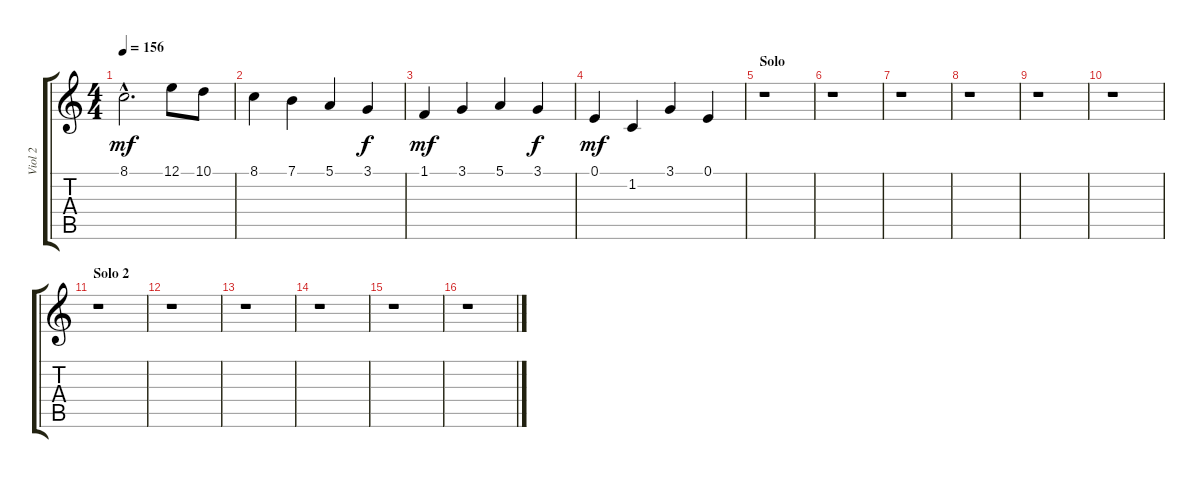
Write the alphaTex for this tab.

\track ("Viol 2" "Viol 2") {instrument viola}
\staff {score tabs}
\tuning (E4 B3 G3 D3 A2 E2) {hide}
\ts (4 4)
\tempo 156
\clef g2
\ks c
8.1{hac}.2{d dy mf} 12.1.8 10.1.8 |
8.1.4 7.1.4 5.1.4 3.1.4{dy f} |
1.1.4{dy mf} 3.1.4 5.1.4 3.1.4{dy f} |
0.1.4{dy mf} 1.2.4 3.1.4 0.1.4 |
\section ("" "Solo")
r.1 |
r.1 |
r.1 |
r.1 |
r.1 |
r.1 |
\section ("" "Solo 2")
r.1 |
r.1 |
r.1 |
r.1 |
r.1 |
r.1
